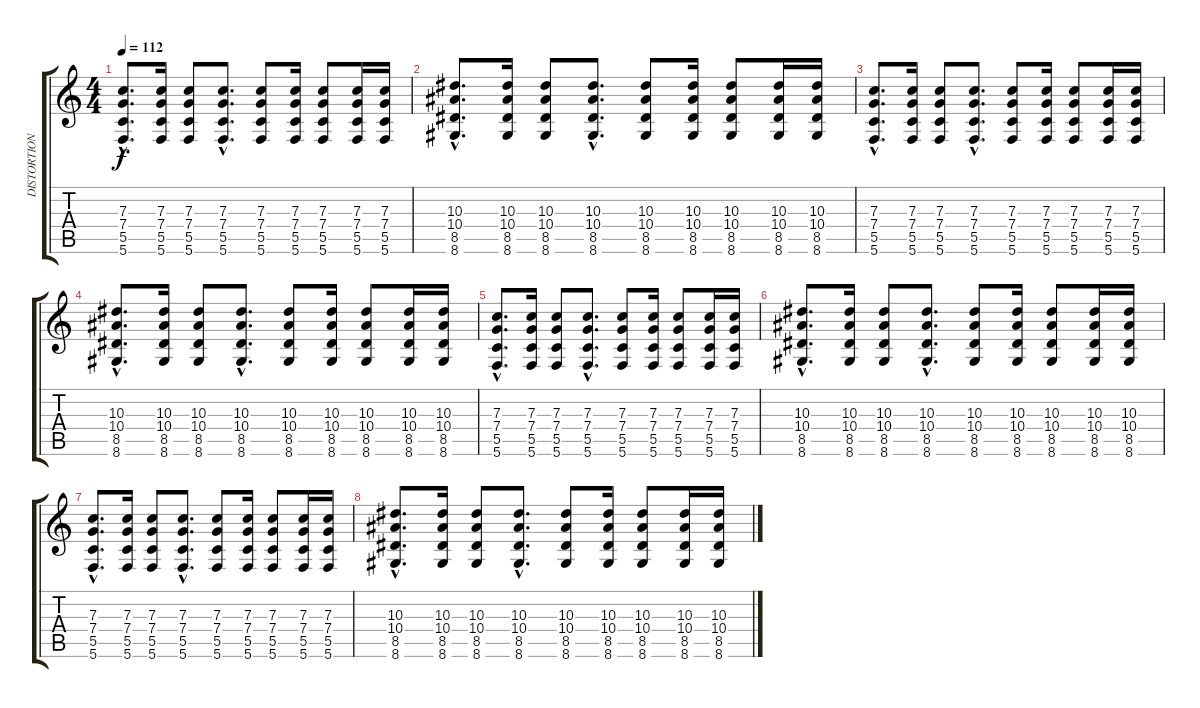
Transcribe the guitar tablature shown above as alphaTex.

\track ("DISTORTION 1" "DISTORTION") {instrument overdrivenguitar}
\staff {score tabs}
\tuning (D4 A3 F3 C3 G2 C2) {hide}
\ts (4 4)
\tempo 112
\clef g2
\ks c
(7.3{hac} 7.4{hac} 5.5{hac} 5.6{hac}).8{d dy f} (7.3 7.4 5.5 5.6).16 (7.3 7.4 5.5 5.6).8 (7.3{hac} 7.4{hac} 5.5{hac} 5.6{hac}).8{d} (7.3 7.4 5.5 5.6).8 (7.3 7.4 5.5 5.6).16 (7.3 7.4 5.5 5.6).8 (7.3 7.4 5.5 5.6).16 (7.3 7.4 5.5 5.6).16 |
(10.3{hac} 10.4{hac} 8.5{hac} 8.6{hac}).8{d} (10.3 10.4 8.5 8.6).16 (10.3 10.4 8.5 8.6).8 (10.3{hac} 10.4{hac} 8.5{hac} 8.6{hac}).8{d} (10.3 10.4 8.5 8.6).8 (10.3 10.4 8.5 8.6).16 (10.3 10.4 8.5 8.6).8 (10.3 10.4 8.5 8.6).16 (10.3 10.4 8.5 8.6).16 |
(7.3{hac} 7.4{hac} 5.5{hac} 5.6{hac}).8{d} (7.3 7.4 5.5 5.6).16 (7.3 7.4 5.5 5.6).8 (7.3{hac} 7.4{hac} 5.5{hac} 5.6{hac}).8{d} (7.3 7.4 5.5 5.6).8 (7.3 7.4 5.5 5.6).16 (7.3 7.4 5.5 5.6).8 (7.3 7.4 5.5 5.6).16 (7.3 7.4 5.5 5.6).16 |
(10.3{hac} 10.4{hac} 8.5{hac} 8.6{hac}).8{d} (10.3 10.4 8.5 8.6).16 (10.3 10.4 8.5 8.6).8 (10.3{hac} 10.4{hac} 8.5{hac} 8.6{hac}).8{d} (10.3 10.4 8.5 8.6).8 (10.3 10.4 8.5 8.6).16 (10.3 10.4 8.5 8.6).8 (10.3 10.4 8.5 8.6).16 (10.3 10.4 8.5 8.6).16 |
(7.3{hac} 7.4{hac} 5.5{hac} 5.6{hac}).8{d} (7.3 7.4 5.5 5.6).16 (7.3 7.4 5.5 5.6).8 (7.3{hac} 7.4{hac} 5.5{hac} 5.6{hac}).8{d} (7.3 7.4 5.5 5.6).8 (7.3 7.4 5.5 5.6).16 (7.3 7.4 5.5 5.6).8 (7.3 7.4 5.5 5.6).16 (7.3 7.4 5.5 5.6).16 |
(10.3{hac} 10.4{hac} 8.5{hac} 8.6{hac}).8{d} (10.3 10.4 8.5 8.6).16 (10.3 10.4 8.5 8.6).8 (10.3{hac} 10.4{hac} 8.5{hac} 8.6{hac}).8{d} (10.3 10.4 8.5 8.6).8 (10.3 10.4 8.5 8.6).16 (10.3 10.4 8.5 8.6).8 (10.3 10.4 8.5 8.6).16 (10.3 10.4 8.5 8.6).16 |
(7.3{hac} 7.4{hac} 5.5{hac} 5.6{hac}).8{d} (7.3 7.4 5.5 5.6).16 (7.3 7.4 5.5 5.6).8 (7.3{hac} 7.4{hac} 5.5{hac} 5.6{hac}).8{d} (7.3 7.4 5.5 5.6).8 (7.3 7.4 5.5 5.6).16 (7.3 7.4 5.5 5.6).8 (7.3 7.4 5.5 5.6).16 (7.3 7.4 5.5 5.6).16 |
(10.3{hac} 10.4{hac} 8.5{hac} 8.6{hac}).8{d} (10.3 10.4 8.5 8.6).16 (10.3 10.4 8.5 8.6).8 (10.3{hac} 10.4{hac} 8.5{hac} 8.6{hac}).8{d} (10.3 10.4 8.5 8.6).8 (10.3 10.4 8.5 8.6).16 (10.3 10.4 8.5 8.6).8 (10.3 10.4 8.5 8.6).16 (10.3 10.4 8.5 8.6).16
